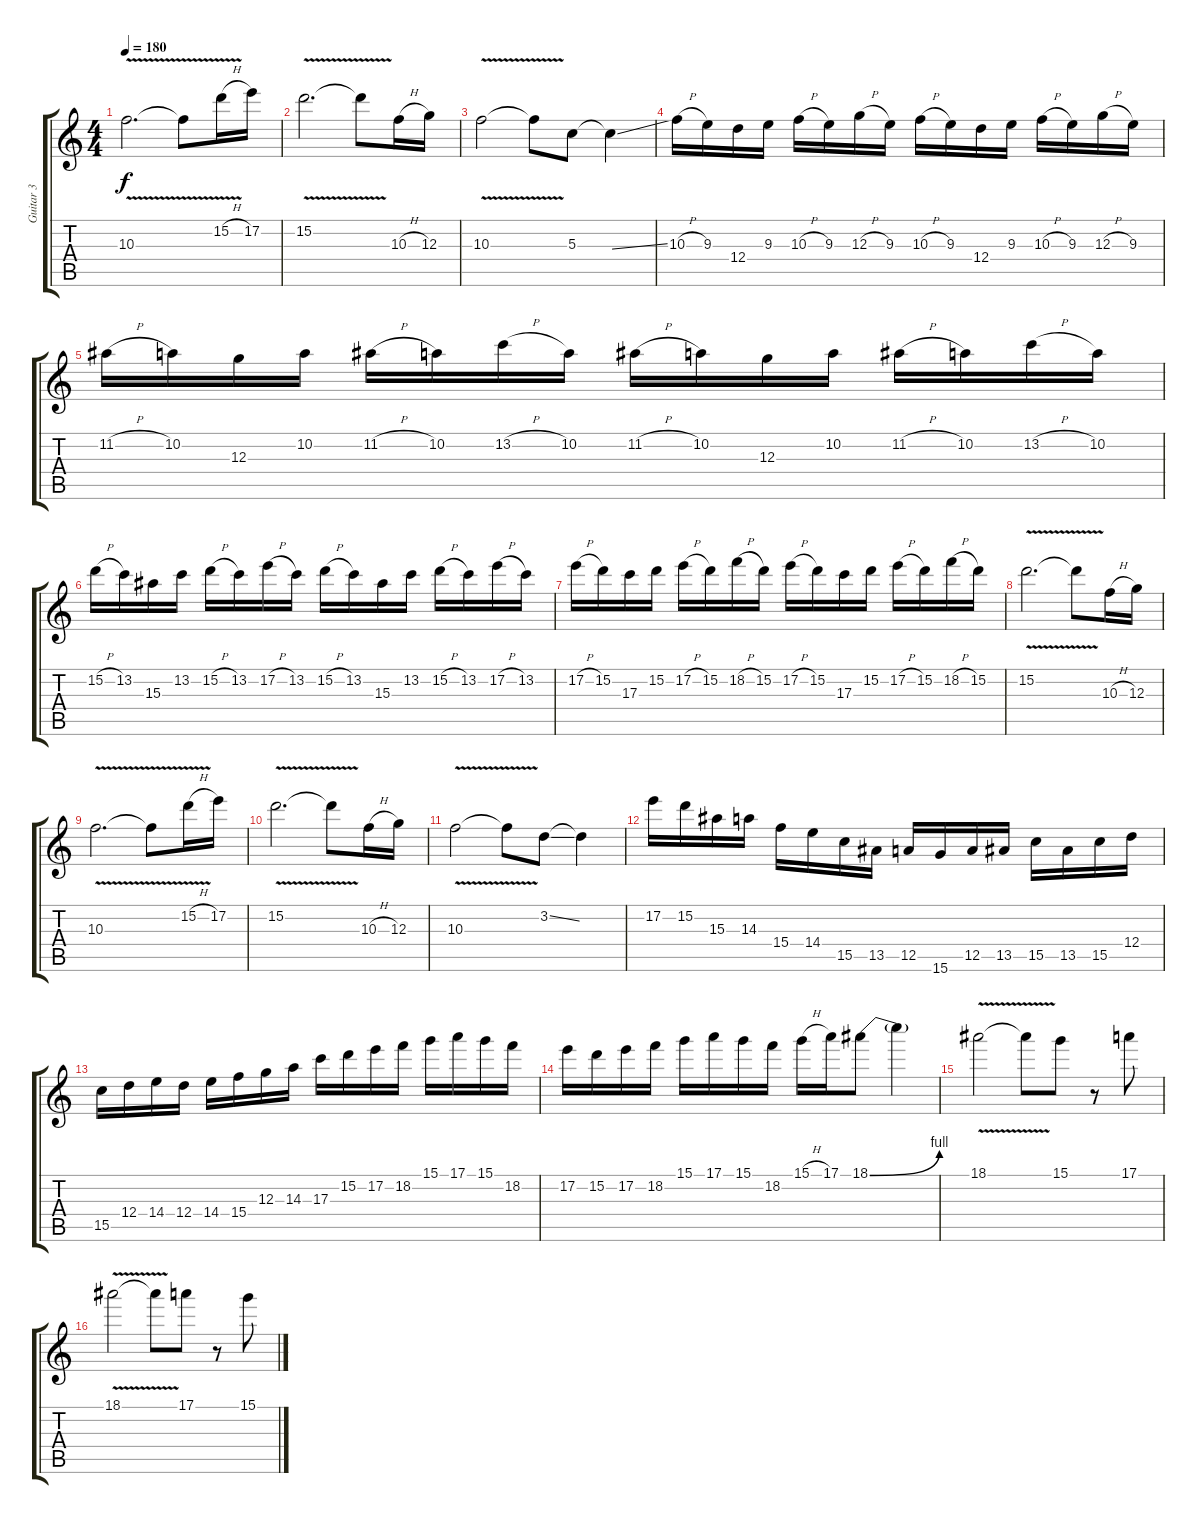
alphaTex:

\track ("Guitar 3" "Guitar 3") {instrument overdrivenguitar}
\staff {score tabs}
\tuning (E4 B3 G3 D3 A2 E2) {hide}
\ts (4 4)
\tempo 180
\clef g2
\ks c
10.3{v}.2{d dy f} 10.3{t}.8 15.2{v h}.16 17.2.16 |
15.2{v}.2{d} 15.2{t}.8 10.3{h}.16 12.3.16 |
10.3{v}.2 10.3{t}.8 5.3.8 5.3{ss t}.4 |
10.3{h}.16 9.3.16 12.4.16 9.3.16 10.3{h}.16 9.3.16 12.3{h}.16 9.3.16 10.3{h}.16 9.3.16 12.4.16 9.3.16 10.3{h}.16 9.3.16 12.3{h}.16 9.3.16 |
11.2{h}.16 10.2.16 12.3.16 10.2.16 11.2{h}.16 10.2.16 13.2{h}.16 10.2.16 11.2{h}.16 10.2.16 12.3.16 10.2.16 11.2{h}.16 10.2.16 13.2{h}.16 10.2.16 |
15.2{h}.16 13.2.16 15.3.16 13.2.16 15.2{h}.16 13.2.16 17.2{h}.16 13.2.16 15.2{h}.16 13.2.16 15.3.16 13.2.16 15.2{h}.16 13.2.16 17.2{h}.16 13.2.16 |
17.2{h}.16 15.2.16 17.3.16 15.2.16 17.2{h}.16 15.2.16 18.2{h}.16 15.2.16 17.2{h}.16 15.2.16 17.3.16 15.2.16 17.2{h}.16 15.2.16 18.2{h}.16 15.2.16 |
15.2{v}.2{d} 15.2{t}.8 10.3{h}.16 12.3.16 |
10.3{v}.2{d} 10.3{t}.8 15.2{v h}.16 17.2.16 |
15.2{v}.2{d} 15.2{t}.8 10.3{h}.16 12.3.16 |
10.3{v}.2 10.3{t}.8 3.2{ss}.8 3.2{t}.4 |
17.2.16 15.2.16 15.3.16 14.3.16 15.4.16 14.4.16 15.5.16 13.5.16 12.5.16 15.6.16 12.5.16 13.5.16 15.5.16 13.5.16 15.5.16 12.4.16 |
15.5.16 12.4.16 14.4.16 12.4.16 14.4.16 15.4.16 12.3.16 14.3.16 17.3.16 15.2.16 17.2.16 18.2.16 15.1.16 17.1.16 15.1.16 18.2.16 |
17.2.16 15.2.16 17.2.16 18.2.16 15.1.16 17.1.16 15.1.16 18.2.16 15.1{h}.16 17.1.16 18.1{be (bend 0 0 60 4)}.8 18.1{t}.4 |
18.1{v}.2 18.1{t}.8 15.1.8 r.8 17.1.8 |
18.1{v}.2 18.1{t}.8 17.1.8 r.8 15.1.8
